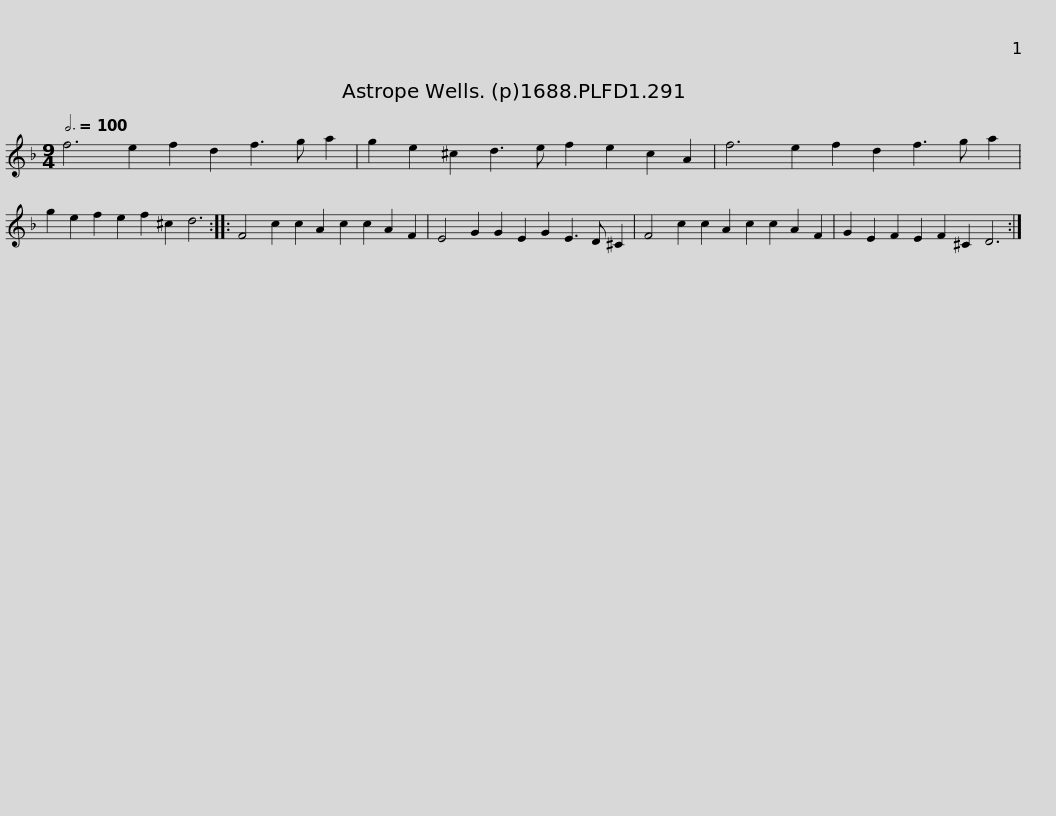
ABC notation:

X:1
L:1/8
Q:3/4=100
M:9/4
I:linebreak $
K:Dmin
V:1 treble
V:1
 f6 e2 f2 d2 f3 g a2 | g2 e2 ^c2 d3 e f2 e2 c2 A2 | f6 e2 f2 d2 f3 g a2 | g2 e2 f2 e2 f2 ^c2 d6 ::$ F4 c2 c2 A2 c2 c2 A2 F2 | %5
 E4 G2 G2 E2 G2 E3 D ^C2 | F4 c2 c2 A2 c2 c2 A2 F2 | G2 E2 F2 E2 F2 ^C2 D6 :| %8
